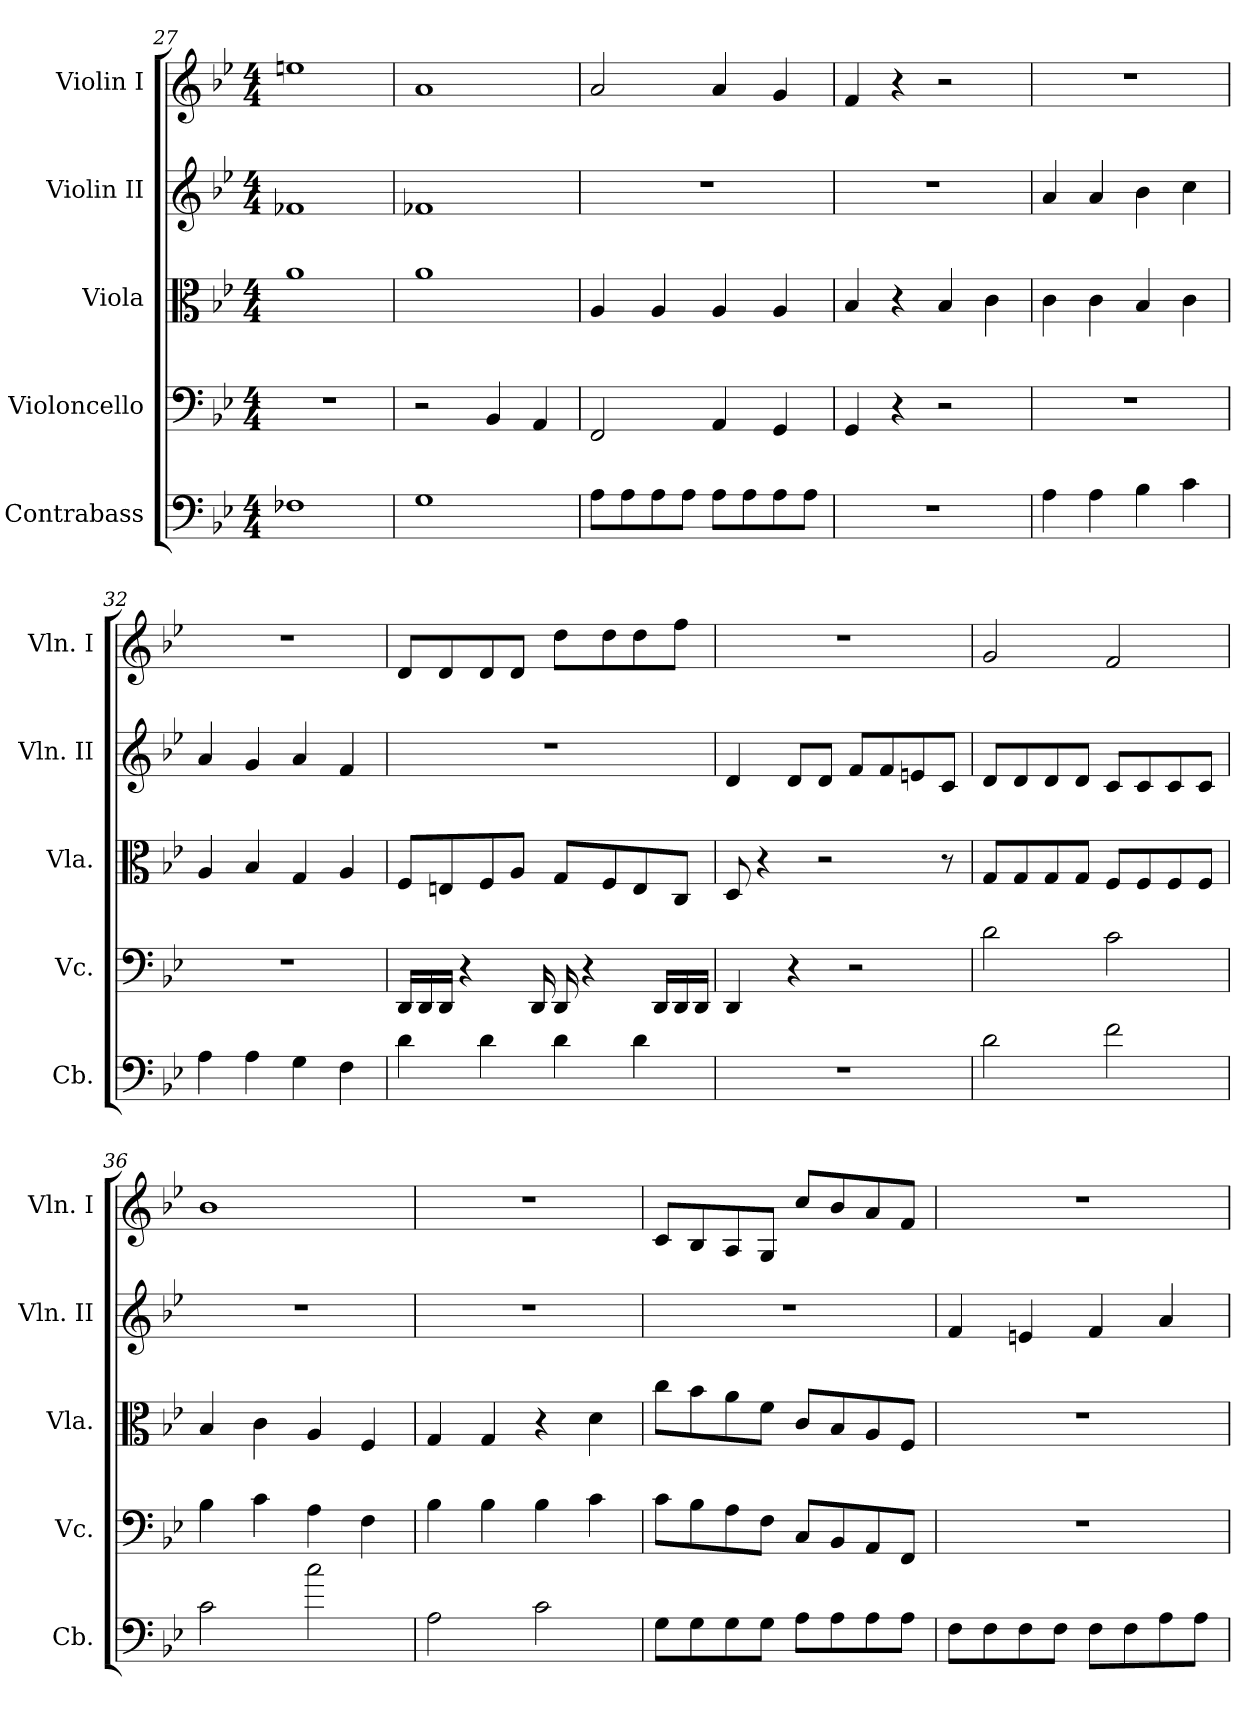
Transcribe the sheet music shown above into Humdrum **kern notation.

**kern	**kern	**kern	**kern	**kern
*part5	*part4	*part3	*part2	*part1
*staff5	*staff4	*staff3	*staff2	*staff1
*I"Contrabass	*I"Violoncello	*I"Viola	*I"Violin II	*I"Violin I
*I'Cb.	*I'Vc.	*I'Vla.	*I'Vln. II	*I'Vln. I
*clefF4	*clefF4	*clefC3	*clefG2	*clefG2
*ITrd7c12	*	*	*	*
*k[b-e-]	*k[b-e-]	*k[b-e-]	*k[b-e-]	*k[b-e-]
*M4/4	*M4/4	*M4/4	*M4/4	*M4/4
=27	=27	=27	=27	=27
1FF-X	1r	1a	1f-X	1een
=28	=28	=28	=28	=28
1GG	2r	1a	1f-X	1a
.	4BB-/	.	.	.
.	4AA/	.	.	.
=29	=29	=29	=29	=29
8AA\L	2FF/	4A/	1r	2a/
8AA\	.	.	.	.
8AA\	.	4A/	.	.
8AA\J	.	.	.	.
8AA\L	4AA/	4A/	.	4a/
8AA\	.	.	.	.
8AA\	4GG/	4A/	.	4g/
8AA\J	.	.	.	.
!!LO:PB:g=z
=30	=30	=30	=30	=30
1r	4GG/	4B-/	1r	4f/
.	4r	4r	.	4r
.	2r	4B-/	.	2r
.	.	4c\	.	.
=31	=31	=31	=31	=31
4AA\	1r	4c\	4a/	1r
4AA\	.	4c\	4a/	.
4BB-\	.	4B-/	4b-\	.
4C\	.	4c\	4cc\	.
=32	=32	=32	=32	=32
4AA\	1r	4A/	4a/	1r
4AA\	.	4B-/	4g/	.
4GG\	.	4G/	4a/	.
4FF\	.	4A/	4f/	.
=33	=33	=33	=33	=33
4D\	16DD/LL	8F/L	1r	8d/L
.	16DD/	.	.	.
.	16DD/JJ	8En/	.	8d/
.	4r	.	.	.
4D\	.	8F/	.	8d/
.	.	8A/J	.	8d/J
.	16DD/	.	.	.
4D\	16DD/	8G/L	.	8dd\L
.	4r	.	.	.
.	.	8F/	.	8dd\
4D\	.	8E/	.	8dd\
.	16DD/LL	.	.	.
.	16DD/	8C/J	.	8ff\J
.	16DD/JJ	.	.	.
=34	=34	=34	=34	=34
1r	4DD/	8D/	4d/	1r
.	.	4r	.	.
.	4r	.	8d/L	.
.	.	2r	8d/J	.
.	2r	.	8f/L	.
.	.	.	8f/	.
.	.	.	8en/	.
.	.	8r	8c/J	.
!!LO:LB:g=z
=35	=35	=35	=35	=35
2D\	2d\	8G/L	8d/L	2g/
.	.	8G/	8d/	.
.	.	8G/	8d/	.
.	.	8G/J	8d/J	.
2F\	2c\	8F/L	8c/L	2f/
.	.	8F/	8c/	.
.	.	8F/	8c/	.
.	.	8F/J	8c/J	.
=36	=36	=36	=36	=36
2C\	4B-\	4B-/	1r	1b-
.	4c\	4c\	.	.
2c\	4A\	4A/	.	.
.	4F\	4F/	.	.
=37	=37	=37	=37	=37
2AA\	4B-\	4G/	1r	1r
.	4B-\	4G/	.	.
2C\	4B-\	4r	.	.
.	4c\	4d\	.	.
=38	=38	=38	=38	=38
8GG\L	8c\L	8cc\L	1r	8c/L
8GG\	8B-\	8b-\	.	8B-/
8GG\	8A\	8a\	.	8A/
8GG\J	8F\J	8f\J	.	8G/J
8AA\L	8C/L	8c/L	.	8cc/L
8AA\	8BB-/	8B-/	.	8b-/
8AA\	8AA/	8A/	.	8a/
8AA\J	8FF/J	8F/J	.	8f/J
=39	=39	=39	=39	=39
8FF\L	1r	1r	4f/	1r
8FF\	.	.	.	.
8FF\	.	.	4en/	.
8FF\J	.	.	.	.
8FF\L	.	.	4f/	.
8FF\	.	.	.	.
8AA\	.	.	4a/	.
8AA\J	.	.	.	.
=	=	=	=	=
*-	*-	*-	*-	*-
